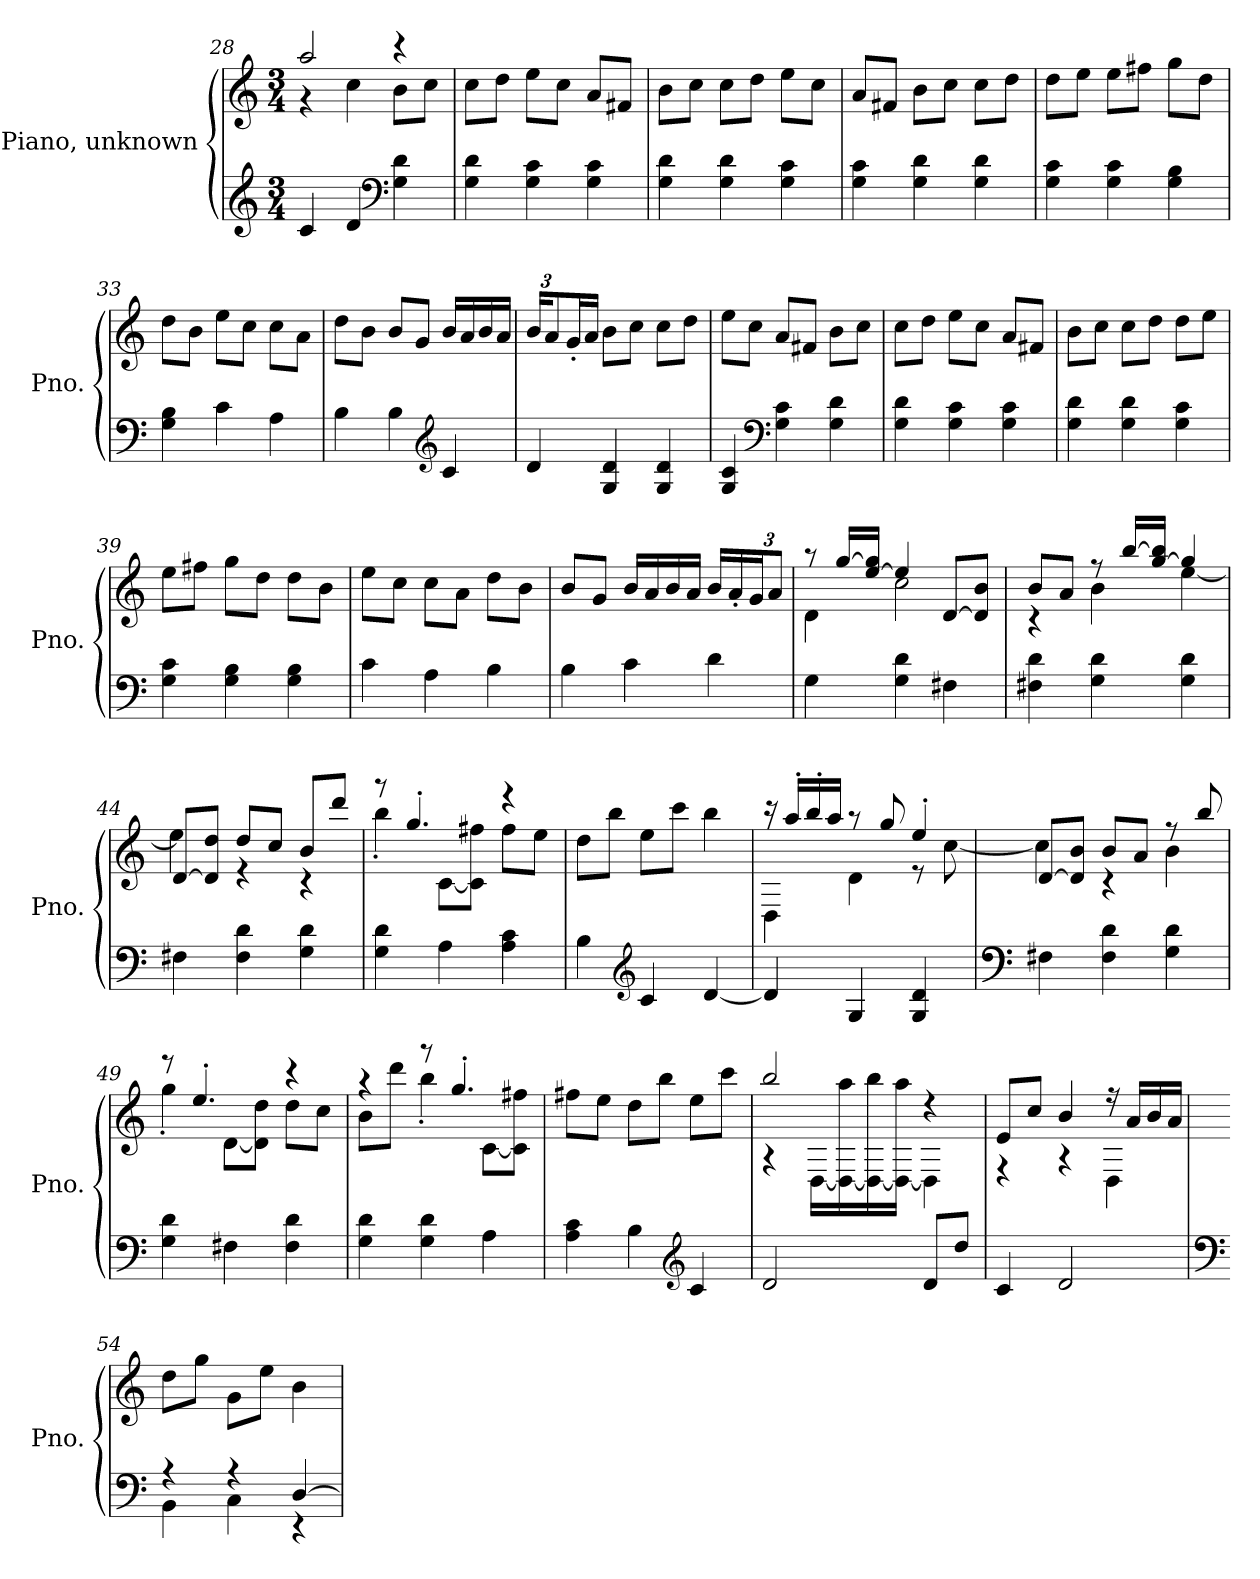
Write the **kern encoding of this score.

**kern	**kern
*part1	*part1
*staff2	*staff1
*I"Piano, unknown	*
*I'Pno.	*
*clefG2	*clefG2
*k[]	*k[]
*M3/4	*M3/4
=28	=28
*	*^
4c/	2aa/	4r
4d/	.	4cc\
*clefF4	*	*
4G\ 4d\	4r	8b\L
.	.	8cc\J
*	*v	*v
!!LO:LB:g=z
=29	=29
4G\ 4d\	8cc\L
.	8dd\J
4G\ 4c\	8ee\L
.	8cc\J
4G\ 4c\	8a/L
.	8f#X/J
=30	=30
4G\ 4d\	8b\L
.	8cc\J
4G\ 4d\	8cc\L
.	8dd\J
4G\ 4c\	8ee\L
.	8cc\J
=31	=31
4G\ 4c\	8a/L
.	8f#X/J
4G\ 4d\	8b\L
.	8cc\J
4G\ 4d\	8cc\L
.	8dd\J
=32	=32
4G\ 4c\	8dd\L
.	8ee\J
4G\ 4c\	8ee\L
.	8ff#X\J
4G\ 4B\	8gg\L
.	8dd\J
=33	=33
4G\ 4B\	8dd\L
.	8b\J
4c\	8ee\L
.	8cc\J
4A\	8cc\L
.	8a\J
=34	=34
4B\	8dd\L
.	8b\J
4B\	8b/L
.	8g/J
*clefG2	*
4c/	16b/LL
.	16a/
.	16b/
.	16a/JJ
!!LO:PB:g=z
=35	=35
*	*Xbrackettup
4d/	24b/KL
.	12a/
.	16g'/L
.	16a/JJ
4G/ 4d/	8b\L
.	8cc\J
4G/ 4d/	8cc\L
.	8dd\J
=36	=36
4G/ 4c/	8ee\L
.	8cc\J
*clefF4	*
4G\ 4c\	8a/L
.	8f#X/J
4G\ 4d\	8b\L
.	8cc\J
=37	=37
4G\ 4d\	8cc\L
.	8dd\J
4G\ 4c\	8ee\L
.	8cc\J
4G\ 4c\	8a/L
.	8f#X/J
=38	=38
4G\ 4d\	8b\L
.	8cc\J
4G\ 4d\	8cc\L
.	8dd\J
4G\ 4c\	8dd\L
.	8ee\J
=39	=39
4G\ 4c\	8ee\L
.	8ff#X\J
4G\ 4B\	8gg\L
.	8dd\J
4G\ 4B\	8dd\L
.	8b\J
=40	=40
4c\	8ee\L
.	8cc\J
4A\	8cc\L
.	8a\J
4B\	8dd\L
.	8b\J
!!LO:LB:g=z
=41	=41
4B\	8b/L
.	8g/J
4c\	16b/LL
.	16a/
.	16b/
.	16a/JJ
4d\	16b/LL
.	16a'/
.	24g/J
.	12a/J
=42	=42
*	*^
4G\	8r	4d\
.	[16gg/LL	.
.	[16ee/ 16gg/]JJ	.
4G\ 4d\	4ee/]	2cc\
4F#X\	[8d/L	.
.	8d/] 8b/J	.
=43	=43	=43
4F#X\ 4d\	8b/L	4r
.	8a/J	.
4G\ 4d\	8r	4b\
.	[16bb/LL	.
.	[16gg/ 16bb/]JJ	.
4G\ 4d\	4gg/]	[4ee\
=44	=44	=44
4F#X\	[8d/L	4ee\]
.	8d/] 8dd/J	.
4F#\ 4d\	8dd/L	4r
.	8cc/J	.
4G\ 4d\	8b/L	4r
.	8ddd/J	.
=45	=45	=45
4G\ 4d\	8r	4bb'\
.	4.gg'/	.
4A\	.	[8c\L
.	.	8c\] 8ff#X\J
4A\ 4c\	4r	8ff#\L
.	.	8ee\J
*	*v	*v
!!LO:LB:g=z
=46	=46
4B\	8dd\L
.	8bb\J
*clefG2	*
4c/	8ee\L
.	8ccc\J
[4d/	4bb\
=47	=47
*	*^
4d/]	16r	4D\
.	16aa'/LL	.
.	16bb'/	.
.	16aa/JJ	.
4G/	8r	4d\
.	8gg/	.
4G/ 4d/	4ee'/	8r
.	.	[8cc\
=48	=48	=48
*clefF4	*	*
4F#X\	[8d/L	4cc\]
.	8d/] 8b/J	.
4F#\ 4d\	8b/L	4r
.	8a/J	.
4G\ 4d\	8r	4b\
.	8bb/	.
=49	=49	=49
4G\ 4d\	8r	4gg'\
.	4.ee'/	.
4F#X\	.	[8d\L
.	.	8d\] 8dd\J
4F#\ 4d\	4r	8dd\L
.	.	8cc\J
=50	=50	=50
4G\ 4d\	4r	8b\L
.	.	8ddd\J
4G\ 4d\	8r	4bb'\
.	4.gg'/	.
4A\	.	[8c\L
.	.	8c\] 8ff#X\J
*	*v	*v
!!LO:LB:g=z
=51	=51
4A\ 4c\	8ff#X\L
.	8ee\J
4B\	8dd\L
.	8bb\J
*clefG2	*
4c/	8ee\L
.	8ccc\J
=52	=52
*	*^
2d/	2bb/	4r
.	.	[16D\LL
.	.	16D\_ 16aa\
.	.	16D\_ 16bb\
.	.	16D\_ 16aa\JJ
8d/L	4r	4D\]
8dd/J	.	.
=53	=53	=53
4c/	8e/L	4r
.	8cc/J	.
2d/	4b/	4r
.	16r	4D\
.	16a/LL	.
.	16b/	.
.	16a/JJ	.
*	*v	*v
=54	=54
*clefF4	*
*^	*
4r	4BB\	8dd\L
.	.	8gg\J
4r	4C\	8g\L
.	.	8ee\J
[4D/	4r	4b\
*v	*v	*
=	=
*-	*-
